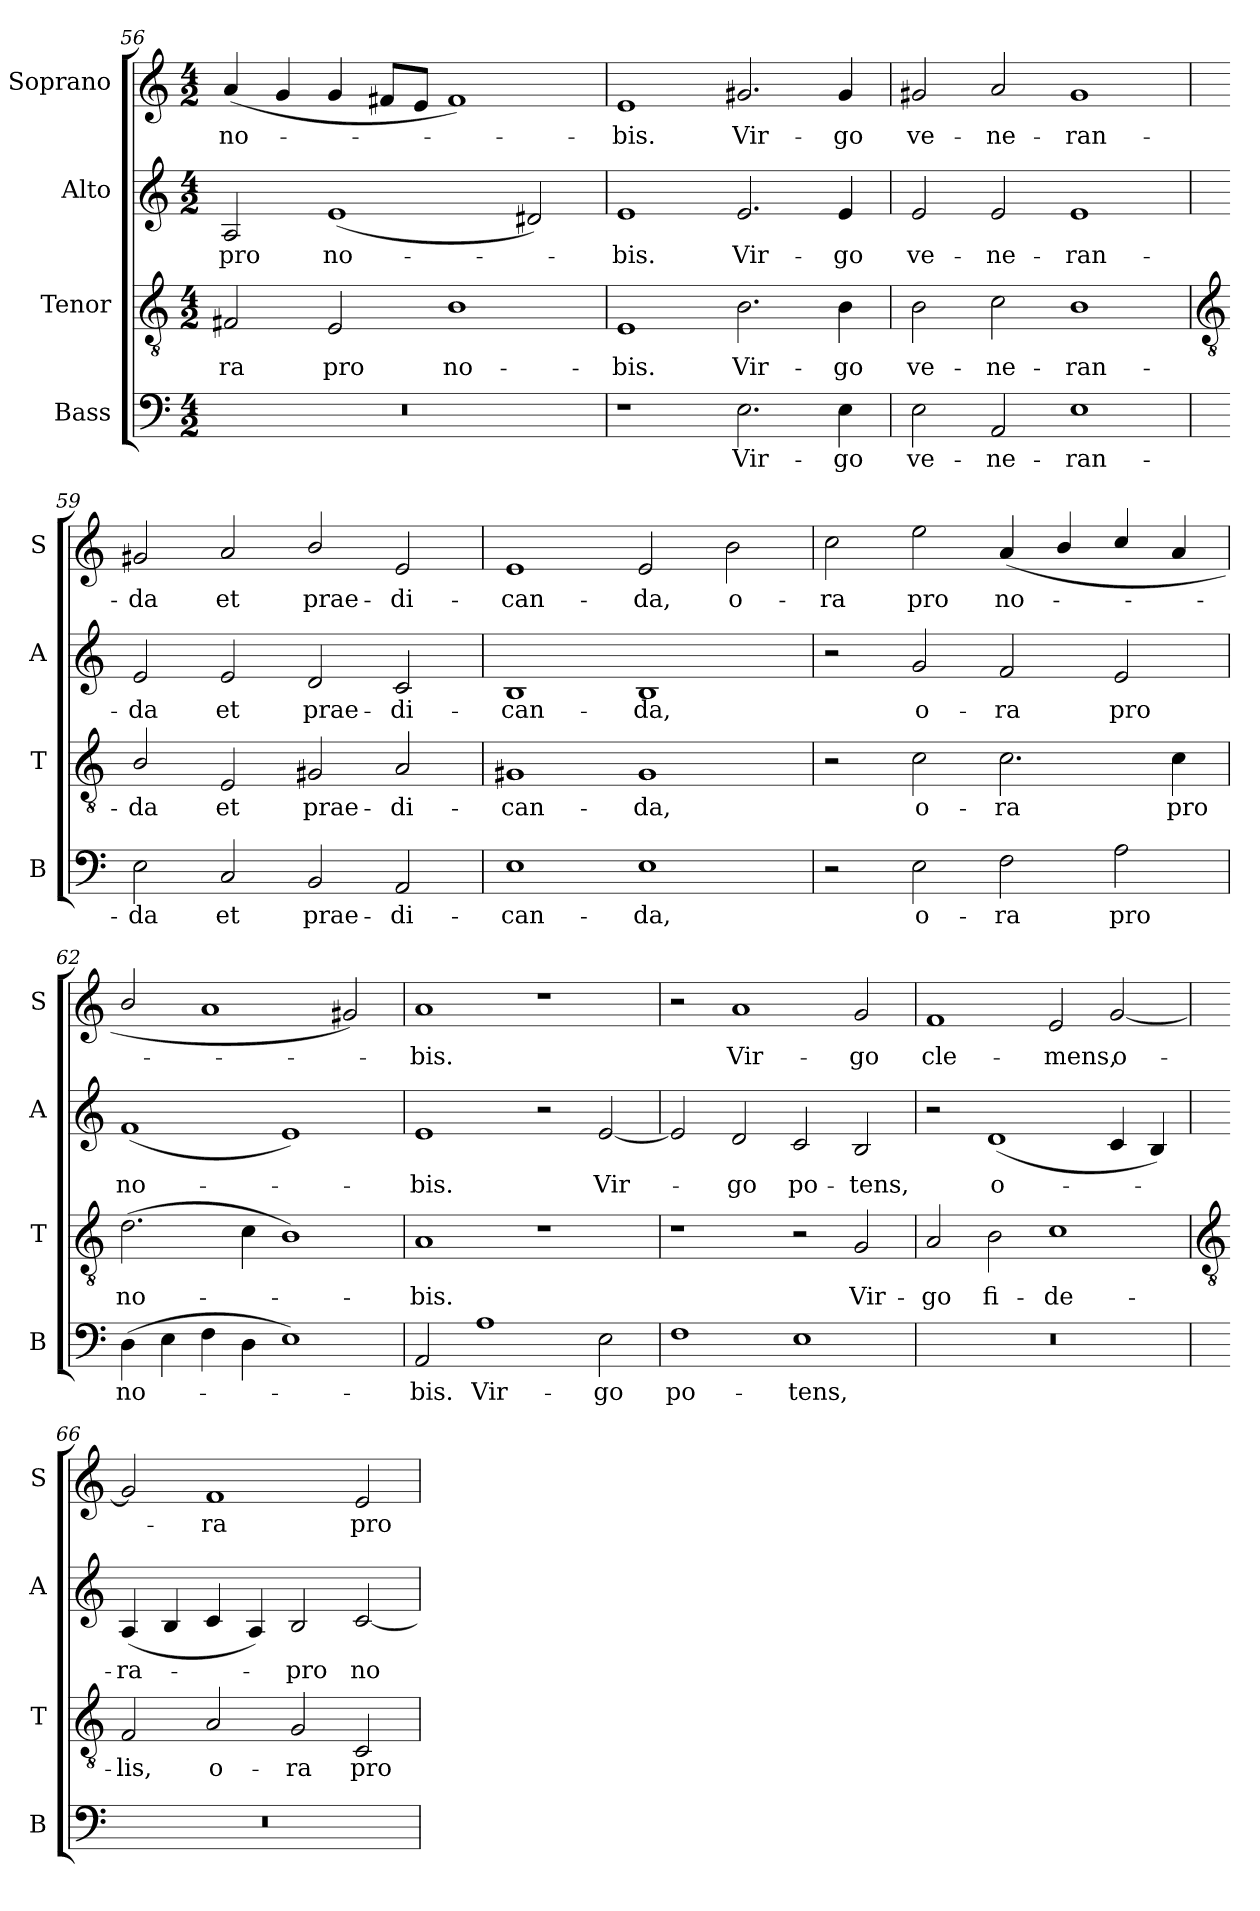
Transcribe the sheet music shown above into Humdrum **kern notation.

**kern	**text	**kern	**text	**kern	**text	**kern	**text
*part4	*part4	*part3	*part3	*part2	*part2	*part1	*part1
*staff4	*staff4	*staff3	*staff3	*staff2	*staff2	*staff1	*staff1
*I"Bass	*	*I"Tenor	*	*I"Alto	*	*I"Soprano	*
*I'B	*	*I'T	*	*I'A	*	*I'S	*
*clefF4	*	*clefGv2	*	*clefG2	*	*clefG2	*
*k[]	*	*k[]	*	*k[]	*	*k[]	*
*C:	*	*C:	*	*C:	*	*C:	*
*M4/2	*	*M4/2	*	*M4/2	*	*M4/2	*
=56	=56	=56	=56	=56	=56	=56	=56
!	!	!	!LO:LY:b	!	!LO:LY:b	!	!LO:LY:b
0r	.	2F#X	-ra	2A	pro	(<4a	no-
.	.	.	.	.	.	4g	.
!	!	!	!LO:LY:b	!	!LO:LY:b	!	!
.	.	2E	pro	(<1e	no-	4g	.
.	.	.	.	.	.	8f#XL	.
.	.	.	.	.	.	8eJ	.
!	!	!	!LO:LY:b	!	!	!	!
.	.	1B	no-	.	.	1f#)	.
.	.	.	.	2d#X)	.	.	.
=57	=57	=57	=57	=57	=57	=57	=57
!	!	!	!LO:LY:b	!	!LO:LY:b	!	!LO:LY:b
1r	.	1E	-bis.	1e	bis.	1e	bis.
!	!LO:LY:b	!	!LO:LY:b	!	!LO:LY:b	!	!LO:LY:b
2.E	Vir-	2.B	Vir-	2.e	Vir-	2.g#X	Vir-
!	!LO:LY:b	!	!LO:LY:b	!	!LO:LY:b	!	!LO:LY:b
4E	-go	4B	-go	4e	-go	4g#	-go
=58	=58	=58	=58	=58	=58	=58	=58
!	!LO:LY:b	!	!LO:LY:b	!	!LO:LY:b	!	!LO:LY:b
2E	ve-	2B	ve-	2e	ve-	2g#	ve-
!	!LO:LY:b	!	!LO:LY:b	!	!LO:LY:b	!	!LO:LY:b
2AA	-ne-	2c	-ne-	2e	-ne-	2a	-ne-
!	!LO:LY:b	!	!LO:LY:b	!	!LO:LY:b	!	!LO:LY:b
1E	-ran-	1B	-ran-	1e	-ran-	1g#	-ran-
!!LO:LB:g=z
=59	=59	=59	=59	=59	=59	=59	=59
*	*	*clefGv2	*	*	*	*	*
!	!LO:LY:b	!	!LO:LY:b	!	!LO:LY:b	!	!LO:LY:b
2E	-da	2B/	-da	2e	-da	2g#	-da
!	!LO:LY:b	!	!LO:LY:b	!	!LO:LY:b	!	!LO:LY:b
2C	et	2E	et	2e	et	2a	et
!	!LO:LY:b	!	!LO:LY:b	!	!LO:LY:b	!	!LO:LY:b
2BB	prae-	2G#X	prae-	2d	prae-	2b/	prae-
!	!LO:LY:b	!	!LO:LY:b	!	!LO:LY:b	!	!LO:LY:b
2AA	-di-	2A	-di-	2c	-di-	2e	-di-
=60	=60	=60	=60	=60	=60	=60	=60
!	!LO:LY:b	!	!LO:LY:b	!	!LO:LY:b	!	!LO:LY:b
1E	-can-	1G#X	-can-	1B	-can-	1e	-can-
!	!LO:LY:b	!	!LO:LY:b	!	!LO:LY:b	!	!LO:LY:b
1E	-da,	1G#	-da,	1B	-da,	2e	-da,
!	!	!	!	!	!	!	!LO:LY:b
.	.	.	.	.	.	2b	o-
=61	=61	=61	=61	=61	=61	=61	=61
!	!	!	!	!	!	!	!LO:LY:b
2r	.	2r	.	2r	.	2cc	-ra
!	!LO:LY:b	!	!LO:LY:b	!	!LO:LY:b	!	!LO:LY:b
2E	o-	2c	o-	2g	o-	2ee	pro
!	!LO:LY:b	!	!LO:LY:b	!	!LO:LY:b	!	!LO:LY:b
2F	-ra	2.c	-ra	2f	-ra	(<4a	no-
.	.	.	.	.	.	4b/	.
!	!LO:LY:b	!	!	!	!LO:LY:b	!	!
2A	pro	.	.	2e	pro	4cc/	.
!	!	!	!LO:LY:b	!	!	!	!
.	.	4c	pro	.	.	4a	.
=62	=62	=62	=62	=62	=62	=62	=62
!	!LO:LY:b	!	!LO:LY:b	!	!LO:LY:b	!	!
(>4D	no-	(>2.d	no-	(<1f	no-	2b/	.
4E	.	.	.	.	.	.	.
4F	.	.	.	.	.	1a	.
4D	.	4c	.	.	.	.	.
1E)	.	1B)	.	1e)	.	.	.
.	.	.	.	.	.	2g#X)	.
=63	=63	=63	=63	=63	=63	=63	=63
!	!LO:LY:b	!	!LO:LY:b	!	!LO:LY:b	!	!LO:LY:b
2AA	bis.	1A	bis.	1e	bis.	1a	bis.
!	!LO:LY:b	!	!	!	!	!	!
1A	Vir-	.	.	.	.	.	.
.	.	1r	.	2r	.	1r	.
!	!LO:LY:b	!	!	!	!LO:LY:b	!	!
2E	-go	.	.	[2e	Vir-	.	.
=64	=64	=64	=64	=64	=64	=64	=64
!	!LO:LY:b	!	!	!	!	!	!
1F	po-	1r	.	2e]	.	2r	.
!	!	!	!	!	!LO:LY:b	!	!LO:LY:b
.	.	.	.	2d	go	1a	Vir-
!	!LO:LY:b	!	!	!	!LO:LY:b	!	!
1E	-tens,	2r	.	2c	po-	.	.
!	!	!	!LO:LY:b	!	!LO:LY:b	!	!LO:LY:b
.	.	2G	Vir-	2B	-tens,	2g	-go
=65	=65	=65	=65	=65	=65	=65	=65
!	!	!	!LO:LY:b	!	!	!	!LO:LY:b
0r	.	2A	-go	2r	.	1f	cle-
!	!	!	!LO:LY:b	!	!LO:LY:b	!	!
.	.	2B	fi-	(<1d	o-	.	.
!	!	!	!LO:LY:b	!	!	!	!LO:LY:b
.	.	1c	-de-	.	.	2e	-mens,
!	!	!	!	!	!	!	!LO:LY:b
.	.	.	.	4c	.	[2g	o-
.	.	.	.	4B)	.	.	.
!!LO:LB:g=z
=66	=66	=66	=66	=66	=66	=66	=66
*	*	*clefGv2	*	*	*	*	*
!	!	!	!LO:LY:b	!	!LO:LY:b	!	!
0r	.	2F	-lis,	(<4A	ra-	2g]	.
.	.	.	.	4B	.	.	.
!	!	!	!LO:LY:b	!	!	!	!LO:LY:b
.	.	2A	o-	4c	.	1f	ra
.	.	.	.	4A)	.	.	.
!	!	!	!LO:LY:b	!	!LO:LY:b	!	!
.	.	2G	-ra	2B	pro	.	.
!	!	!	!LO:LY:b	!	!LO:LY:b	!	!LO:LY:b
.	.	2C	pro	[2c	no-	2e	pro
=	=	=	=	=	=	=	=
*-	*-	*-	*-	*-	*-	*-	*-
